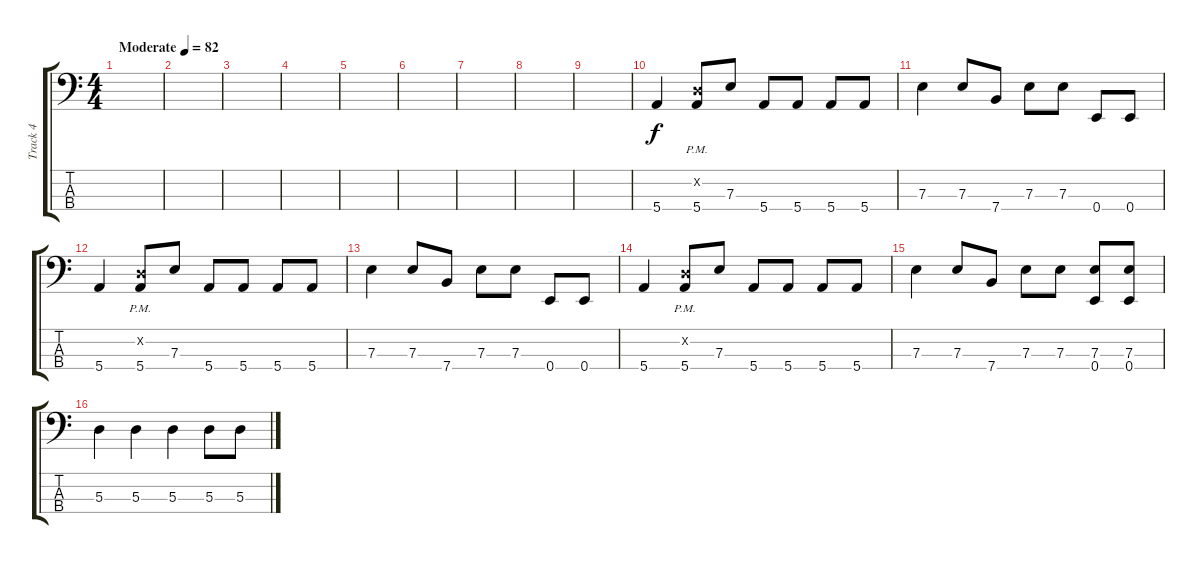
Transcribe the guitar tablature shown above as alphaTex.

\track ("Track 4" "Track 4") {instrument electricbassfinger}
\staff {score tabs}
\tuning (G2 D2 A1 E1) {hide}
\ts (4 4)
\tempo (82 "Moderate")
\clef f4
\ks c
|
|
|
|
|
|
|
|
|
5.4.4 (0.2{x} 5.4{pm}).8 7.3.8 5.4.8 5.4.8 5.4.8 5.4.8 |
7.3.4 7.3.8 7.4.8 7.3.8 7.3.8 0.4.8 0.4.8 |
5.4.4 (0.2{x} 5.4{pm}).8 7.3.8 5.4.8 5.4.8 5.4.8 5.4.8 |
7.3.4 7.3.8 7.4.8 7.3.8 7.3.8 0.4.8 0.4.8 |
5.4.4 (0.2{x} 5.4{pm}).8 7.3.8 5.4.8 5.4.8 5.4.8 5.4.8 |
7.3.4 7.3.8 7.4.8 7.3.8 7.3.8 (7.3 0.4).8 (7.3 0.4).8 |
5.3.4 5.3.4 5.3.4 5.3.8 5.3.8
